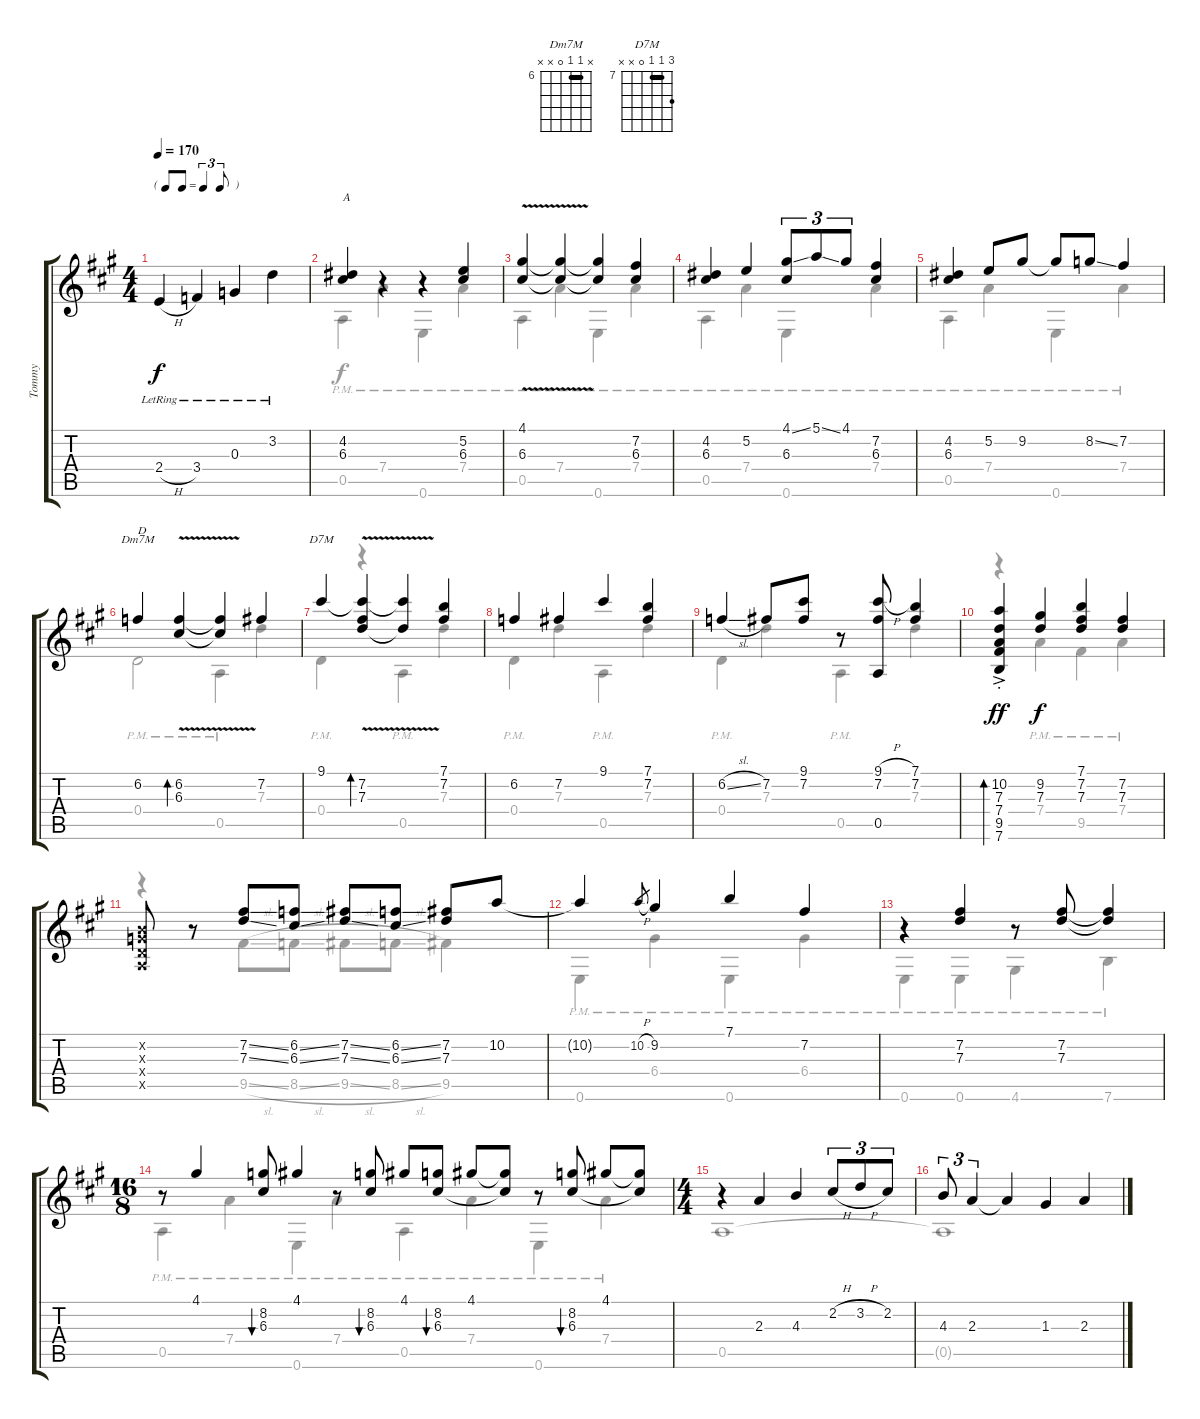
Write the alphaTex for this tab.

\track ("Tommy" "Tommy") {instrument acousticguitarsteel}
\staff {score tabs}
\tuning (E4 B3 G3 D3 A2 E2) {hide}
\chord ("Dm7M" x 6 6 0 x x) {firstfret 6 barre 6}
\chord ("D7M" 9 7 7 0 x x) {firstfret 7 barre 7}
\voice
\ts (4 4)
\tf triplet8th
\tempo 170
\clef g2
\ks a
2.4{h lr}.4{dy f} 3.4{lr}.4 0.3{lr}.4 3.2{lr}.4 |
(4.2 6.3).4{txt "A"} r.4 r.4 (5.2 6.3).4 |
(4.1{v} 6.3).4 (4.1{t} 6.3{t}).4 (4.1{t} 6.3{t}).4 (7.2 6.3).4 |
(4.2 6.3).4 5.2.4 (4.1{ss} 6.3).8{tu (3 2)} 5.1{ss}.8{tu (3 2)} 4.1.8{tu (3 2)} (7.2 6.3).4 |
(4.2 6.3).4 5.2.8 9.2.8 9.2{t}.8 8.2{ss}.8 7.2.4 |
6.2.4{ch "Dm7M" txt "D"} (6.2{v} 6.3).4{bd 240} (6.2{t} 6.3{t}).4 7.2.4 |
9.1.4{ch "D7M"} (9.1{v t} 7.2{v} 7.3).4{bd 240} (9.1{t} 7.3{t}).4 (7.1 7.2).4 |
6.2.4 7.2.4 9.1.4 (7.1 7.2).4 |
6.2{sl}.4 7.2.8 (9.1 7.2).8 r.8 (9.1{h} 7.2 0.5).8 (7.1 7.2).4 |
(10.2{ac} 7.3 7.4 9.5{st} 7.6).4{bd 240 dy ff} (9.2 7.3).4{dy f} (7.1 7.2 7.3).4 (7.2 7.3).4 |
(0.2{x} 0.3{x} 0.4{x} 0.5{x}).8 r.8 (7.2{ss} 7.3{ss}).8 (6.2{ss} 6.3{ss}).8 (7.2{ss} 7.3{ss}).8 (6.2{ss} 6.3{ss}).8 (7.2 7.3).8 10.2.8 |
10.2{t}.4 10.2{h}.8{gr} 9.2.4 7.1.4 7.2.4 |
r.4 (7.2 7.3).4 r.8 (7.2 7.3).8 (7.2{t} 7.3{t}).4 |
\ts (16 8)
r.8 4.1.4 (8.2 6.3).8{bu 60} 4.1.4 r.8 (8.2 6.3).8{bu 60} 4.1.8 (8.2 6.3).8{bu 60} 4.1.8 (4.1{t} 6.3{t}).8 r.8 (8.2 6.3).8{bu 30} 4.1.8 (4.1{t} 6.3{t}).8 |
\ts (4 4)
r.4 2.3.4 4.3.4 2.2{h}.8{tu (3 2)} 3.2{h}.8{tu (3 2)} 2.2.8{tu (3 2)} |
4.3.8{tu (3 2)} 2.3.4{tu (3 2)} 2.3{t}.4 1.3.4 2.3.4
\voice
\clef g2
\ottava regular
\simile none
\ks a
|
0.5{pm}.4 7.4{pm}.4 0.6{pm}.4 7.4{pm}.4 |
0.5{pm}.4 7.4{pm}.4 0.6{pm}.4 7.4{pm}.4 |
0.5{pm}.4 7.4{pm}.4 0.6{pm}.4 7.4{pm}.4 |
0.5{pm}.4 7.4{pm}.4 0.6{pm}.4 7.4{pm}.4 |
0.4{pm}.2 0.5{pm}.4 7.3.4 |
0.4{pm}.4 r.4 0.5{pm}.4 7.3.4 |
0.4{pm}.4 7.3.4 0.5{pm}.4 7.3.4 |
0.4{pm}.4 7.3.4 0.5{pm}.4 7.3.4 |
r.4 7.4{pm}.4 9.5{pm}.4 7.4{pm}.4 |
r.4 9.5{sl}.8 8.5{sl}.8 9.5{sl}.8 8.5{sl}.8 9.5.4 |
0.6{pm}.4 6.4{pm}.4 0.6{pm}.4 6.4{pm}.4 |
0.6{pm}.4 0.6{pm}.4 4.6{pm}.4 7.6{pm}.4 |
0.5{pm}.4 7.4{pm}.4 0.6{pm}.4 7.4{pm}.4 0.5{pm}.4 7.4{pm}.4 0.6{pm}.4 7.4{pm}.4 |
0.5.1 |
0.5{t}.1
